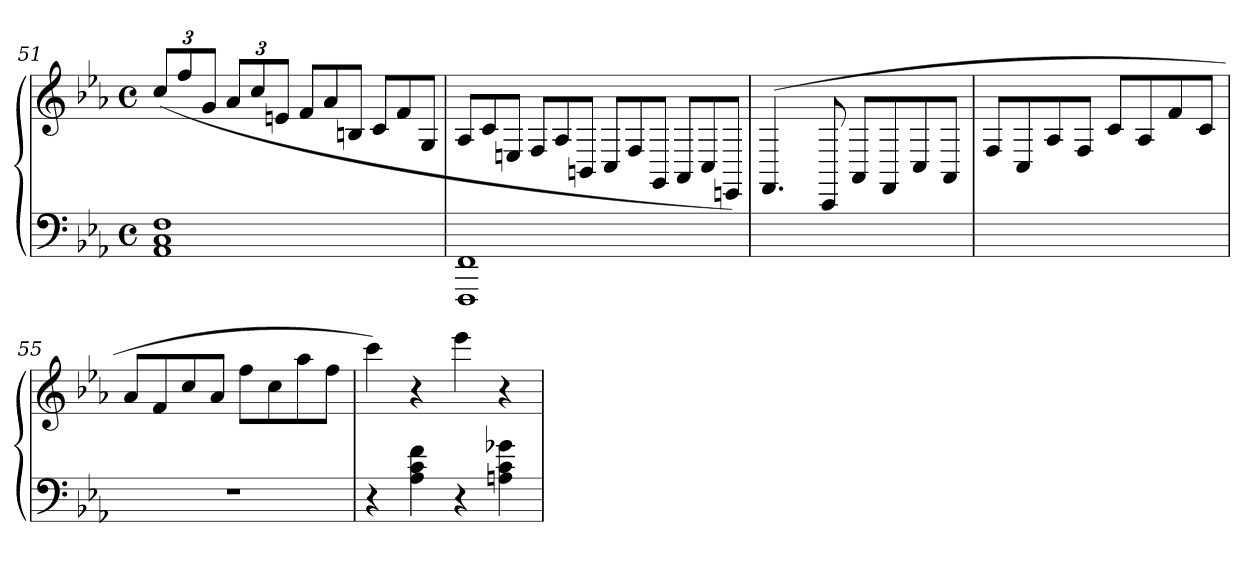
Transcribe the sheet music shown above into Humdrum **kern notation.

**kern	**kern
*part1	*part1
*staff2	*staff1
*clefF4	*clefG2
*k[b-e-a-]	*k[b-e-a-]
*M4/4	*M4/4
*met(c)	*met(c)
*	*Xbrackettup
=51	=51
1AA- 1C 1F	(>12cc/L
.	12ff/
.	12g/J
.	12a-L
.	12cc
.	12enJ
*	*Xtuplet
.	12fL
.	12a-
.	12BnJ
.	12cL
.	12f
.	12GJ
=52	=52
1FFF 1FF	12A-L
.	12c
.	12EnJ
.	12FL
.	12A-
.	12BBnJ
.	12CL
.	12F
.	12GGJ
.	12AA-L
.	12C
.	12EEnJ)
=53	=53
1ryy	(>4.FF
.	8CC
.	8AA-L
.	8FF
.	8C
.	8AA-J
=54	=54
1ryy	8FL
.	8C
.	8A-
.	8FJ
.	8cL
.	8A-
.	8f
.	8cJ
=55	=55
1r	8a-L
.	8f
.	8cc
.	8a-J
.	8ffL
.	8cc
.	8aa-
.	8ffJ
=56	=56
4r	4ccc)
4A- 4c 4f	4r
4r	4eee-
4An 4c 4g-X	4r
=	=
*-	*-
